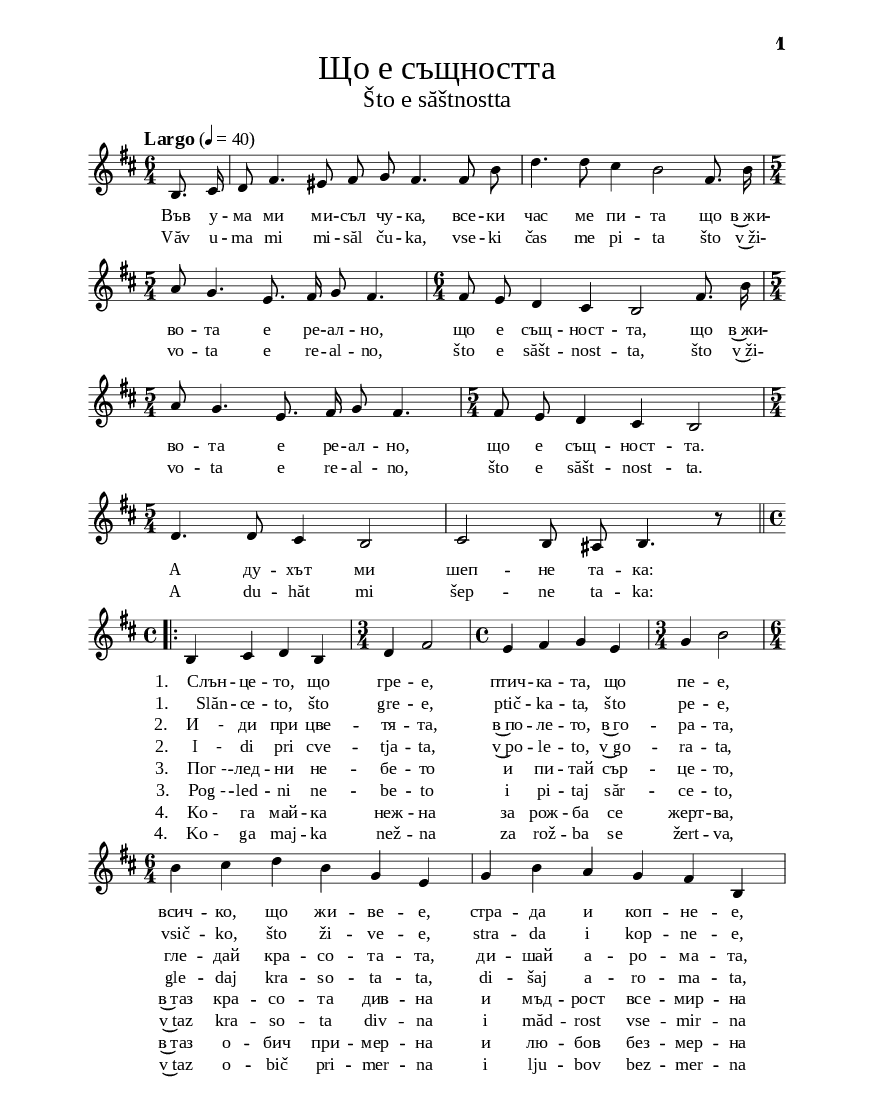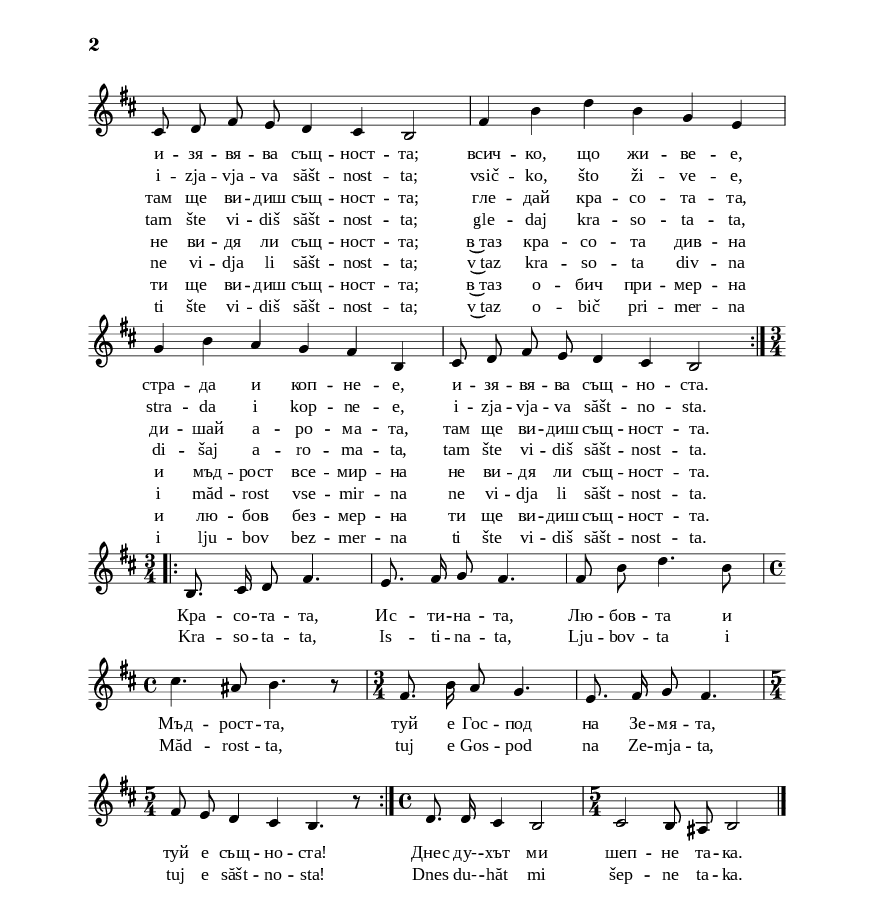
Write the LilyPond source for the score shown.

\version "2.24.3"

% include paper part and global functions
\include "include/globals.ily"

\bookpart {
  \label #'ref068
  \tocItem \markup "Що е същността – Što e săštnostta"
  \include "include/bookpart-paper.ily"

  \header {
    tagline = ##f
  }

  \score {
    \include "include/score-layout.ily"

    \new Voice \absolute {
      \clef treble
      \key b \minor
      \time 6/4
      \tempoFunc "Largo" 4 "40"
      \partial 4
      \autoBeamOff

      b8. cis'16| d'8 fis'4. eis'8 fis'8 g'8 fis'4. fis'8 b'8| d''4. d''8 cis''4 b'2 fis'8. b'16 | \break

      \time 5/4  a'8 g'4. e'8. fis'16 g'8 fis'4. | \time 6/4 fis'8 e'8 d'4 cis'4 b2 fis'8. b'16 \time 5/4 |

      \time 5/4  a'8 g'4. e'8. fis'16 g'8 fis'4. | \time 5/4 fis'8 e'8 d'4 cis'4 b2 | \break

      \time 5/4 d'4. d'8 cis'4 b2 | cis'2 b8 ais8 b4. r8 | \break

      \bar ".|:-||"

      \time 4/4 b4 cis'4 d'4 b4 | \time 3/4 d'4 fis'2 | \time 4/4 e'4 fis' g' e' | \time 3/4 g'4 b'2  \break


      \time 6/4 b'4 cis''4 d'' b' g' e' | g' b' a' g' fis' b | \break

      cis'8 d' fis' e' d'4 cis' b2 | fis'4 b' d'' b' g' e' |\break

      g'4 b'4 a'4 g'4 fis'4 b |  cis'8 d' fis' e' d'4 cis'4 b2 | \break



      \time 3/4


      \bar ":|.|:"  b8. cis'16 d'8 fis'4. | e'8. fis'16 g'8 fis'4. | fis'8 b'8 d''4. b'8| \break

      \time 4/4 cis''4. ais'8 b'4. r8 | \time 3/4 fis'8. b'16 a'8 g'4. | e'8. fis'16 g'8 fis'4. | \break

      \time 5/4	fis'8 e' d'4 cis' b4. r8 \bar ":|." | \time 4/4 d'8. d'16 cis'4 b2 | \time 5/4 cis'2 b8 ais8 b2 |  \bar "|." \break


    }

    \addlyrics {
      Във у -- ма ми ми -- съл чу -- ка, все -- ки час ме пи -- та
      що в~жи -- во -- та е ре -- ал -- но, що е същ -- ност -- та,
      що в~жи -- во -- та е ре -- ал -- но, що е същ -- ност -- та.
      А ду -- хът ми шеп  -- не та  -- ка:

      "1.    Слън"  -- це  -- то, що гре -- е, птич -- ка -- та, що пе -- е,

      всич -- ко, що жи -- ве -- е, стра -- да и коп -- не -- е,

      и -- зя -- вя -- ва  същ -- ност -- та;   всич -- ко, що жи -- ве -- е, стра -- да и коп -- не -- е,

      и -- зя -- вя -- ва същ -- но -- ста.

      Кра  -- со  -- та  -- та, Ис  -- ти  -- на  -- та, Лю -- бов  -- та и Мъд  -- рост  -- та,

      туй е Гос  -- под на Зе  -- мя  -- та, туй е същ  -- но  -- ста! Днес "ду-"  -- хът ми шеп  -- не та  -- ка.
    }
    \addlyrics {
      Văv u -- ma mi mi -- săl ču -- ka, vse -- ki čas me pi -- ta
      što v~ži -- vo -- ta e re -- al -- no, što e săšt -- nost -- ta,
      što v~ži -- vo -- ta e re -- al -- no, što e săšt -- nost -- ta.
      A du -- hăt mi šep  -- ne ta  -- ka:

      "1.      Slăn"  -- ce  -- to, što gre -- e, ptič -- ka -- ta, što pe -- e,

      vsič -- ko, što ži -- ve -- e, stra -- da i kop -- ne -- e,

      i -- zja -- vja -- va  săšt -- nost -- ta;   vsič -- ko, što ži -- ve -- e, stra -- da i kop -- ne -- e,

      i -- zja -- vja -- va săšt -- no -- sta.

      Kra  -- so  -- ta  -- ta, Is  -- ti  -- na  -- ta, Lju -- bov  -- ta i Măd  -- rost  -- ta,

      tuj e Gos  -- pod na Ze  -- mja  -- ta, tuj e săšt  -- no  -- sta! Dnes "du-"  -- hăt mi šep  -- ne ta  -- ka.
    }

    \addlyrics {
      " " " " " " " " " " " " " " " "

      " " " " " " " " " " " " " " " "

      " " " " " " " " " " " " " " " " " "

      " " " " " " " " " " " " " " " " " " " " " " " " " " " "

      " " " " " " " " " " " " " " " " " " "2.    И    - " ди при цве -- тя -- та, в~по -- ле -- то, в~го -- ра -- та,
      гле -- дай кра -- со -- та -- та, ди -- шай а -- ро -- ма -- та, там ще ви -- диш същ -- ност  -- та;
      гле -- дай кра -- со -- та -- та, ди -- шай а -- ро -- ма -- та, там ще ви -- диш същ -- ност  -- та.

      " " " " " " " " " " " " " " " " " "

      " " " " " " " " " " " " " " " " " "
    }
    \addlyrics {
      " " " " " " " " " " " " " " " "

      " " " " " " " " " " " " " " " "

      " " " " " " " " " " " " " " " " " "

      " " " " " " " " " " " " " " " " " " " " " " " " " " " "

      " " " " " " " " " " " " " " " " " " "2.     I    - " di pri cve -- tja -- ta, v~po -- le -- to, v~go -- ra -- ta,
      gle -- daj kra -- so -- ta -- ta, di -- šaj a -- ro -- ma -- ta, tam šte vi -- diš săšt -- nost  -- ta;
      gle -- daj kra -- so -- ta -- ta, di -- šaj a -- ro -- ma -- ta, tam šte vi -- diš săšt -- nost  -- ta.

      " " " " " " " " " " " " " " " " " "

      " " " " " " " " " " " " " " " " " "
    }

    \addlyrics {
      " " " " " " " " " " " " " " " "

      " " " " " " " " " " " " " " " "

      " " " " " " " " " " " " " " " " " "

      " " " " " " " " " " " " " " " " " " " " " " " " " " " "

      " " " " " " " " " " " " " " " " " " "3.    Пог -" -- лед  -- ни не -- бе -- то и пи -- тай сър -- це -- то,
      в~таз кра -- со -- та див -- на и мъд -- рост все -- мир -- на не ви -- дя ли същ -- ност -- та;  в~таз кра -- со -- та див -- на и мъд -- рост все -- мир -- на не ви -- дя ли същ -- ност -- та.

      " " " " " " " " " " " " " " " " " "

      " " " " " " " " " " " " " " " " " "
    }
    \addlyrics {
      " " " " " " " " " " " " " " " "

      " " " " " " " " " " " " " " " "

      " " " " " " " " " " " " " " " " " "

      " " " " " " " " " " " " " " " " " " " " " " " " " " " "

      " " " " " " " " " " " " " " " " " " "3.    Pog -" -- led  -- ni ne -- be -- to i pi -- taj săr -- ce -- to,
      v~taz kra -- so -- ta div -- na i măd -- rost vse -- mir -- na ne vi -- dja li săšt -- nost -- ta;  v~taz kra -- so -- ta div -- na i măd -- rost vse -- mir -- na ne vi -- dja li săšt -- nost -- ta.

      " " " " " " " " " " " " " " " " " "

      " " " " " " " " " " " " " " " " " "
    }

    \addlyrics {
      " " " " " " " " " " " " " " " "

      " " " " " " " " " " " " " " " "

      " " " " " " " " " " " " " " " " " "

      " " " " " " " " " " " " " " " " " " " " " " " " " " " "

      " " " " " " " " " " " " " " " " " " "4.    Кo -  "  га май -- ка неж -- на за рож -- ба се жерт -- ва,
      в~таз о -- бич при -- мер -- на и лю -- бов без -- мер -- на
      ти ще ви -- диш същ -- ност -- та;
      в~таз о -- бич при -- мер -- на и лю -- бов без -- мер -- на
      ти ще ви -- диш същ -- ност -- та.

      " " " " " " " " " " " " " " " " " "

      " " " " " " " " " " " " " " " " " "
    }
    \addlyrics {
      " " " " " " " " " " " " " " " "

      " " " " " " " " " " " " " " " "

      " " " " " " " " " " " " " " " " " "

      " " " " " " " " " " " " " " " " " " " " " " " " " " " "

      " " " " " " " " " " " " " " " " " " "4.    Ko -  "  ga maj -- ka než -- na za rož -- ba se žert -- va,
      v~taz o -- bič pri -- mer -- na i lju -- bov bez -- mer -- na
      ti šte vi -- diš săšt -- nost -- ta;
      v~taz o -- bič pri -- mer -- na i lju -- bov bez -- mer -- na
      ti šte vi -- diš săšt -- nost -- ta.

      " " " " " " " " " " " " " " " " " "

      " " " " " " " " " " " " " " " " " "
    }

    \header {
      title = \titleFunc "Що е същността" "Što e săštnostta"
    }

    \midi{}

  } % score

  \pageBreak

  % include foreign translation(s) of the song
  \version "2.24.3"

\markup \fill-line { \fontsize #deTitleFontSize "Was ist das Wesen" }
\markup \null
\markup \null
\markup \abs-fontsize #10 {
  \hspace #10

  \override #`(baseline-skip . ,deCoupletBaselineSkip)
  \column {

     \line { "   "In meinem Verstand klopft ein Gedanke;}
    \line { "   "Täglich fragt er mich: Was ist im Leben real, was ist das Wesen?}
     \vspace #0.5
     \line { "   "Mein Geist flüstert mir zu:}
     \vspace #0.5
    \line { 1. Die Sonne, die scheint, der Vogel, der singt, }
    \line { "   "alles, was lebt, leidet und sich sehnt, }
    \line { "   "drückt das Wesen aus.}
      \vspace #0.5

    \line { 2. Gehe zu den Blumen,  auf das Feld, }
    \line { "   "in den Wald; schau die Schönheit an, }
    \line { "   "atme den Duft ein,}
    \line { "   "dort schaust du das Wesen an.}
   \vspace #0.5

    \line { 3. Schau den Himmel an, frag das Herz:}
    \line { "   "In dieser wunderbaren Schönheit}
   \line { "   "und kosmischen Weisheit, }
    \line { "   "schaust du nicht das Wesen?}
    \vspace #0.5

    \line { 4. Wenn sich die zärtliche Mutter }
    \line { "   "für das Kind aufopfert,}
   \line { "   "in dieser beispielhaften Liebe [Obič],}
   \line { "   "und grenzenlosen Liebe [Ljubov],  }
   \line { "   "schaust du nicht das Wesen an?}
  \vspace #0.5

    \line { "   "Schönheit, Wahrheit, Liebe [Ljubovta] }
     \line { "   "und Weisheit, das ist der Herr auf }
     \line { "   "Erden, das ist das Wesen. }
  }
}


} % bookpart
